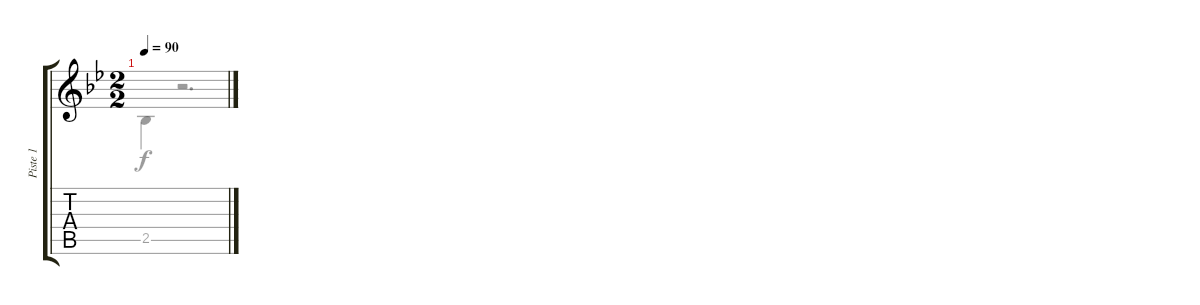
\track ("Piste 1" "Piste 1") {instrument acousticguitarnylon}
\staff {score tabs}
\tuning (E4 B3 G3 D3 Ab2 Eb2) {hide}
\voice
\ts (2 2)
\tempo 90
\clef g2
\ks bb
|
\voice
\clef g2
\ks bb
2.5.4{dy f} r.2{d} |
